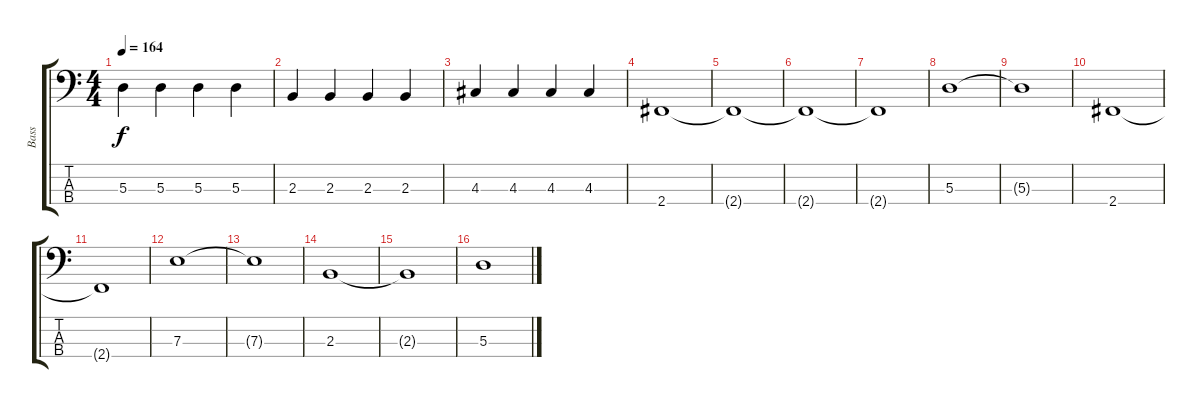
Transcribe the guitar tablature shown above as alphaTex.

\track ("Bass" "Bass") {instrument electricbassfinger}
\staff {score tabs}
\tuning (G2 D2 A1 E1) {hide}
\ts (4 4)
\tempo 164
\clef f4
\ks c
5.3.4{dy f} 5.3.4 5.3.4 5.3.4 |
2.3.4 2.3.4 2.3.4 2.3.4 |
4.3.4 4.3.4 4.3.4 4.3.4 |
2.4.1 |
2.4{t}.1 |
2.4{t}.1 |
2.4{t}.1 |
5.3.1 |
5.3{t}.1 |
2.4.1 |
2.4{t}.1 |
7.3.1 |
7.3{t}.1 |
2.3.1 |
2.3{t}.1 |
5.3.1
